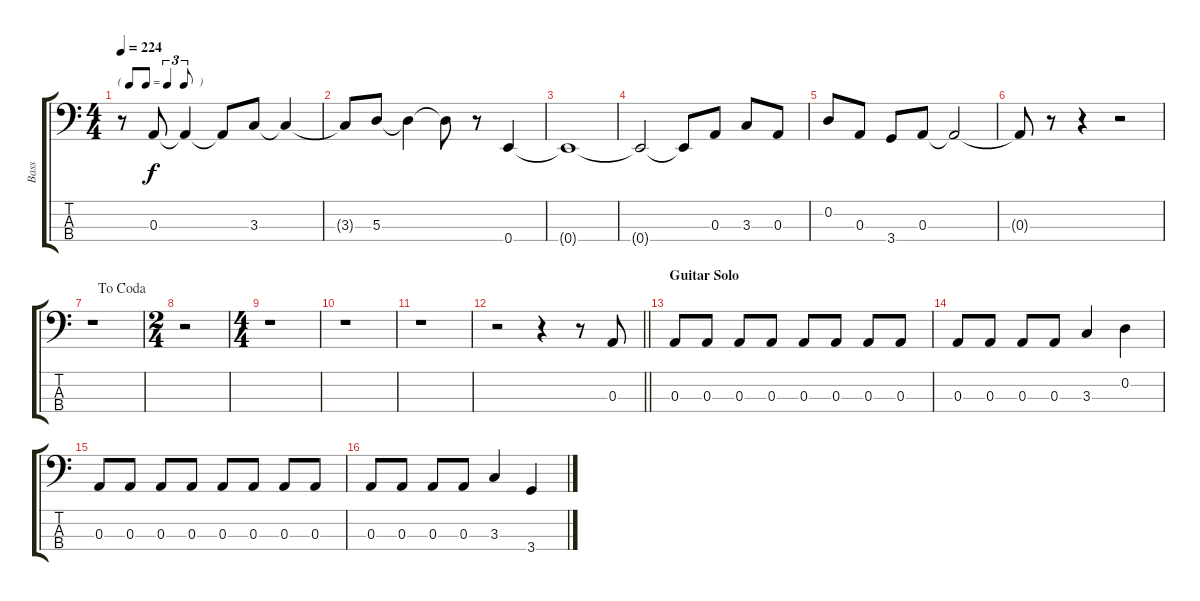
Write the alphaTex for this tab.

\track ("Bass" "Bass") {instrument electricbassfinger}
\staff {score tabs}
\tuning (G2 D2 A1 E1) {hide}
\ts (4 4)
\tf triplet8th
\tempo 224
\clef f4
\ks c
r.8{dy f} 0.3.8 0.3{t}.4 0.3{t}.8 3.3.8 3.3{t}.4 |
3.3{t}.8 5.3.8 5.3{t}.4 5.3{t}.8 r.8 0.4.4 |
0.4{t}.1 |
0.4{t}.2 0.4{t}.8 0.3.8 3.3.8 0.3.8 |
0.2.8 0.3.8 3.4.8 0.3.8 0.3{t}.2 |
0.3{t}.8 r.8 r.4 r.2 |
\jump dacoda
r.1 |
\ts (2 4)
r.2 |
\ts (4 4)
r.1 |
r.1 |
r.1 |
\barLineRight lightlight
r.2 r.4 r.8 0.3.8 |
\section ("" "Guitar Solo")
0.3.8 0.3.8 0.3.8 0.3.8 0.3.8 0.3.8 0.3.8 0.3.8 |
0.3.8 0.3.8 0.3.8 0.3.8 3.3.4 0.2.4 |
0.3.8 0.3.8 0.3.8 0.3.8 0.3.8 0.3.8 0.3.8 0.3.8 |
0.3.8 0.3.8 0.3.8 0.3.8 3.3.4 3.4.4
